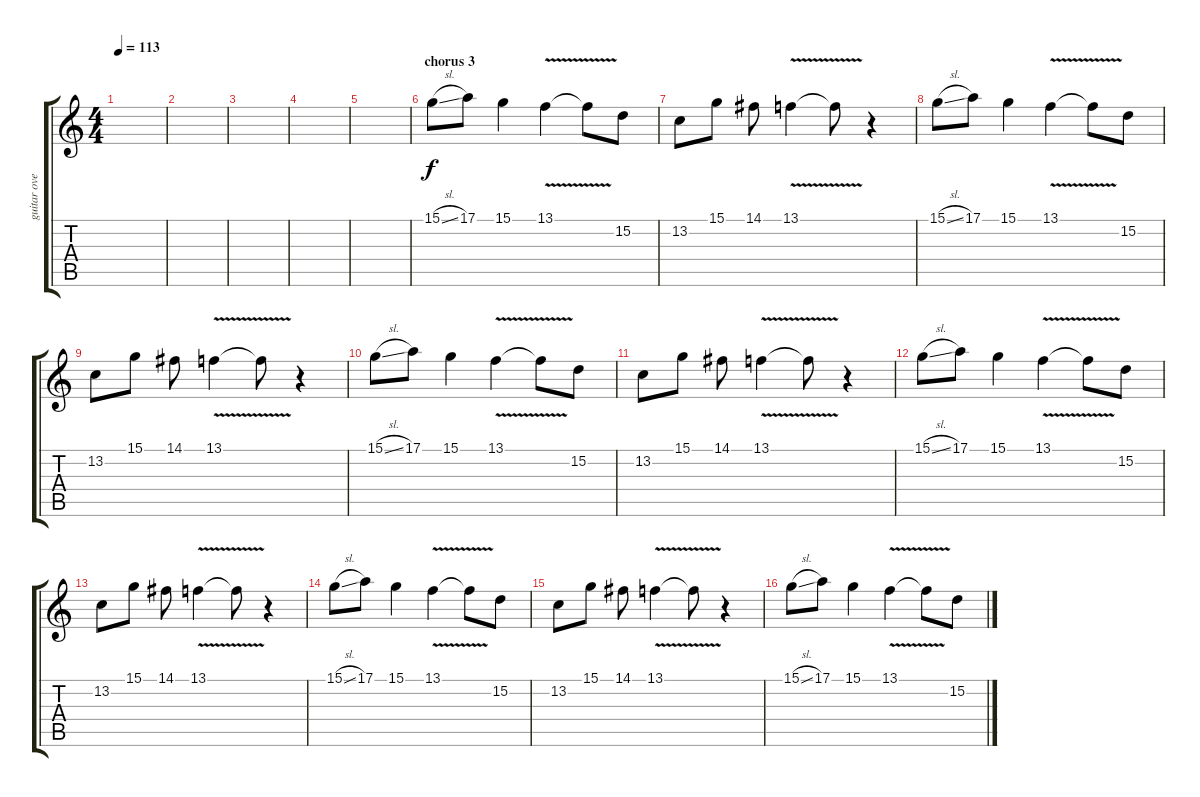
\track ("guitar overdub" "guitar ove") {instrument lead5charang}
\staff {score tabs}
\tuning (E4 B3 G3 D3 A2 E2) {hide}
\ts (4 4)
\tempo 113
\clef g2
\ks c
|
|
|
|
|
\section ("" "chorus 3")
15.1{sl}.8{volume 7 instrument lead5charang} 17.1.8 15.1.4 13.1{v}.4 13.1{t}.8 15.2.8 |
13.2.8 15.1.8 14.1.8 13.1{v}.4 13.1{t}.8 r.4 |
15.1{sl}.8 17.1.8 15.1.4 13.1{v}.4 13.1{t}.8 15.2.8 |
13.2.8 15.1.8 14.1.8 13.1{v}.4 13.1{t}.8 r.4 |
15.1{sl}.8 17.1.8 15.1.4 13.1{v}.4 13.1{t}.8 15.2.8 |
13.2.8 15.1.8 14.1.8 13.1{v}.4 13.1{t}.8 r.4 |
15.1{sl}.8 17.1.8 15.1.4 13.1{v}.4 13.1{t}.8 15.2.8 |
13.2.8 15.1.8 14.1.8 13.1{v}.4 13.1{t}.8 r.4 |
15.1{sl}.8 17.1.8 15.1.4 13.1{v}.4 13.1{t}.8 15.2.8 |
13.2.8 15.1.8 14.1.8 13.1{v}.4 13.1{t}.8 r.4 |
15.1{sl}.8 17.1.8 15.1.4 13.1{v}.4 13.1{t}.8 15.2.8
